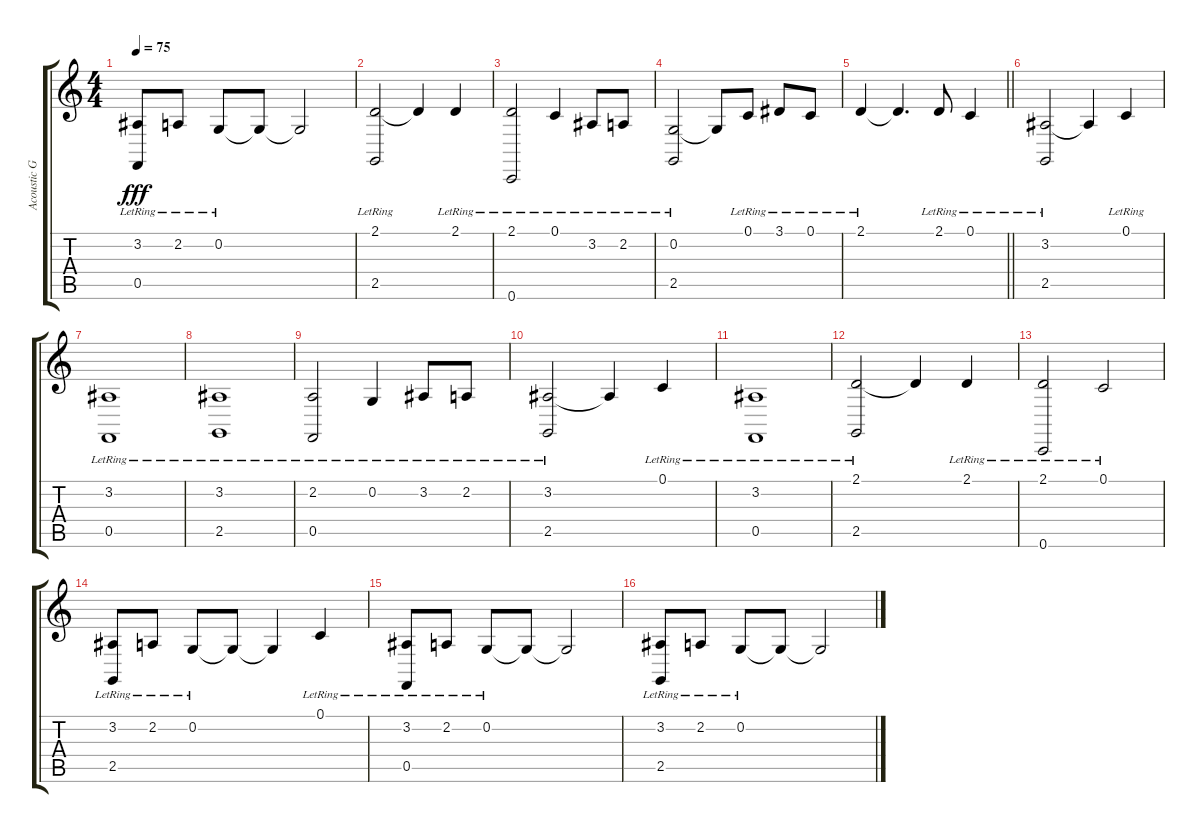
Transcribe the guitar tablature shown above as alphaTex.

\track ("Acoustic Grand Piano" "Acoustic G") {instrument acousticgrandpiano}
\staff {score tabs}
\tuning (C4 G3 Eb3 Bb2 F2 C2) {hide}
\ts (4 4)
\tempo 75
\clef g2
\ks c
(3.2{lr} 0.5{lr}).8{dy fff} 2.2{lr}.8 0.2{lr}.8 0.2{t}.8 0.2{t}.2 |
(2.1{lr} 2.5{lr}).2 2.1{t}.4 2.1{lr}.4 |
(2.1{lr} 0.6{lr}).2 0.1{lr}.4 3.2{lr}.8 2.2{lr}.8 |
(0.2{lr} 2.5{lr}).2 0.2{t}.8 0.1{lr}.8 3.1{lr}.8 0.1{lr}.8 |
\barLineRight lightlight
2.1{lr}.4 2.1{t}.4{d} 2.1{lr}.8 0.1{lr}.4 |
(3.2{lr} 2.5{lr}).2 3.2{t}.4 0.1{lr}.4 |
(3.2{lr} 0.5{lr}).1 |
(3.2{lr} 2.5{lr}).1 |
(2.2{lr} 0.5{lr}).2 0.2{lr}.4 3.2{lr}.8 2.2{lr}.8 |
(3.2{lr} 2.5{lr}).2 3.2{t}.4 0.1{lr}.4 |
(3.2{lr} 0.5{lr}).1 |
(2.1{lr} 2.5{lr}).2 2.1{t}.4 2.1{lr}.4 |
(2.1{lr} 0.6{lr}).2 0.1{lr}.2 |
(3.2{lr} 2.5{lr}).8 2.2{lr}.8 0.2{lr}.8 0.2{t}.8 0.2{t}.4 0.1{lr}.4 |
(3.2{lr} 0.5{lr}).8 2.2{lr}.8 0.2{lr}.8 0.2{t}.8 0.2{t}.2 |
(3.2{lr} 2.5{lr}).8 2.2{lr}.8 0.2{lr}.8 0.2{t}.8 0.2{t}.2
